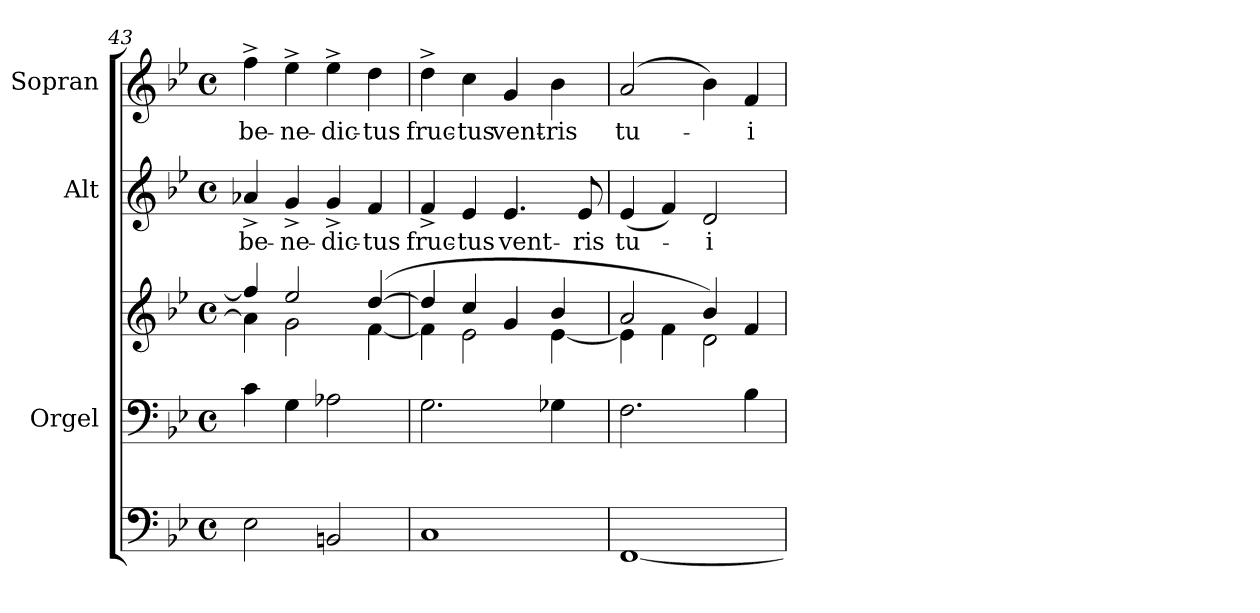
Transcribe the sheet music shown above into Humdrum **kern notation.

**kern	**kern	**kern	**kern	**text	**kern	**text
*part4	*part3	*part3	*part2	*part2	*part1	*part1
*staff5	*staff4	*staff3	*staff2	*staff2	*staff1	*staff1
*	*I"Orgel	*	*I"Alt	*	*I"Sopran	*
*	*I'Org.	*	*I'A.	*	*I'S.	*
*clefF4	*clefF4	*clefG2	*clefG2	*	*clefG2	*
*k[b-e-]	*k[b-e-]	*k[b-e-]	*k[b-e-]	*	*k[b-e-]	*
*B-:	*B-:	*B-:	*B-:	*	*B-:	*
*M4/4	*M4/4	*M4/4	*M4/4	*	*M4/4	*
*met(c)	*met(c)	*met(c)	*met(c)	*	*met(c)	*
=43	=43	=43	=43	=43	=43	=43
*	*	*^	*	*	*	*
!	!	!	!	!	!LO:LY:b	!	!LO:LY:b
2E-\	4c\	4ff/]	4a-\]	4a-X^>/	be-	4ff^>\	be-
!	!	!	!	!	!LO:LY:b	!	!LO:LY:b
.	4G\	2ee-/	2g\	4g^>/	-ne-	4ee-^>\	-ne-
!	!	!	!	!	!LO:LY:b	!	!LO:LY:b
2BBn/	2A-X\	.	.	4g^>/	-dic-	4ee-^>\	-dic-
!	!	!	!	!	!LO:LY:b	!	!LO:LY:b
.	.	([>4dd/	[<4f\	4f/	-tus	4dd\	-tus
=44	=44	=44	=44	=44	=44	=44	=44
!	!	!	!	!	!LO:LY:b	!	!LO:LY:b
1C	2.G\	4dd/]	4f\]	4f^>/	fruc-	4dd^>\	fruc-
!	!	!	!	!	!LO:LY:b	!	!LO:LY:b
.	.	4cc/	2e-\	4e-/	-tus	4cc\	-tus
!	!	!	!	!	!LO:LY:b	!	!LO:LY:b
.	.	4g/	.	4.e-/	vent-	4g/	vent-
!	!	!	!	!	!	!	!LO:LY:b
.	4G-X\	4b-/	[<4e-\	.	.	4b-\	-ris
!	!	!	!	!	!LO:LY:b	!	!
.	.	.	.	8e-/	-ris	.	.
=45	=45	=45	=45	=45	=45	=45	=45
!	!	!	!	!	!LO:LY:b	!	!LO:LY:b
[1FF	2.F\	2a/	4e-\]	(<4e-/	tu-	(2a/	tu-
.	.	.	4f\	4f/)	.	.	.
!	!	!	!	!	!LO:LY:b	!	!
.	.	4b-/)	2d\	2d/	-i	4b-\)	.
!	!	!	!	!	!	!	!LO:LY:b
.	4B-\	4f/	.	.	.	4f/	-i
*	*	*v	*v	*	*	*	*
=	=	=	=	=	=	=
*-	*-	*-	*-	*-	*-	*-
